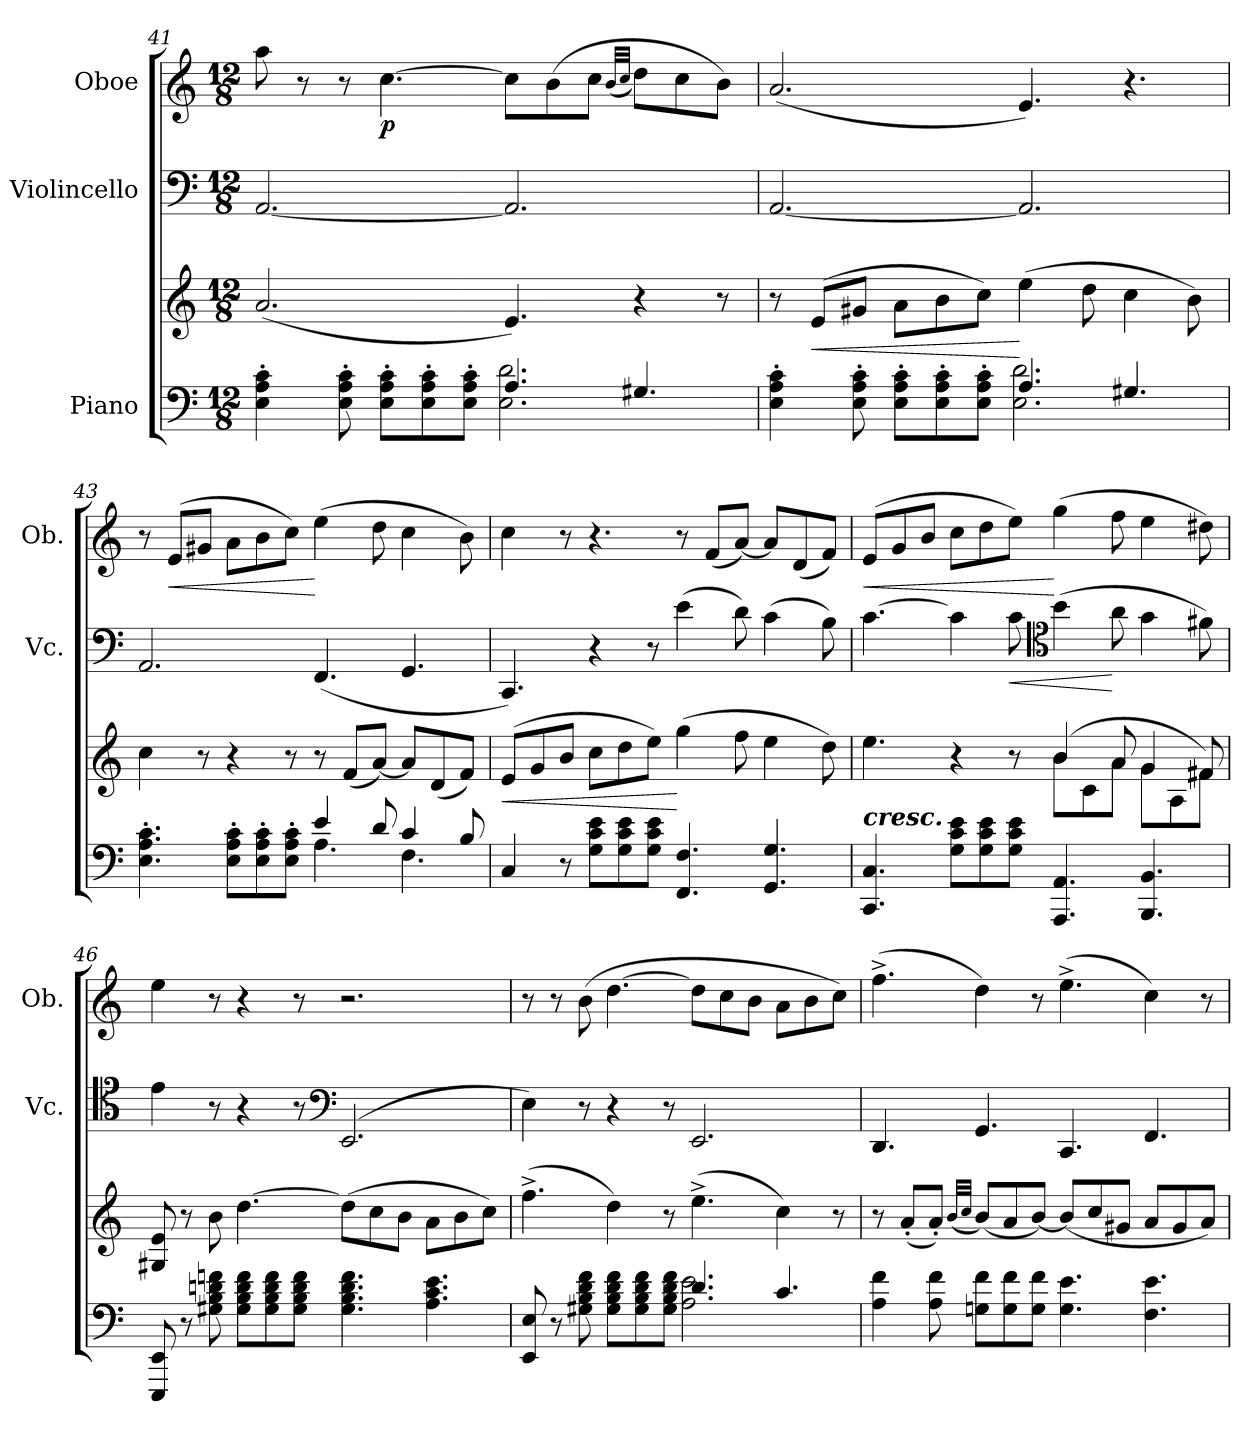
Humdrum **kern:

**kern	**kern	**dynam	**kern	**dynam	**kern	**dynam
*part3	*part3	*part3	*part2	*part2	*part1	*part1
*staff4	*staff3	*staff3/4	*staff2	*staff2	*staff1	*staff1
*I"Piano	*	*	*I"Violincello	*	*I"Oboe	*
*	*	*	*I'Vc.	*	*I'Ob.	*
*clefF4	*clefG2	*	*clefF4	*	*clefG2	*
*k[]	*k[]	*	*k[]	*	*k[]	*
*M12/8	*M12/8	*	*M12/8	*	*M12/8	*
=41	=41	=41	=41	=41	=41	=41
*^	*	*	*	*	*	*
4E\' 4A\' 4c\'	4ryy	(<2.a/	.	[2.AA/	.	8aa\	.
.	.	.	.	.	.	8r	.
8E\' 8A\' 8c\'	8ryy	.	.	.	.	8r	.
!	!	!	!	!	!	!	!LO:DY:b
8E\' 8A\' 8c\'L	8ryy	.	.	.	.	[4.cc\	p
8E\' 8A\' 8c\'	8ryy	.	.	.	.	.	.
8E\' 8A\' 8c\'J	8ryy	.	.	.	.	.	.
4.A/	2.E\ 2.d\	4.e/)	.	2.AA/]	.	8cc\L]	.
.	.	.	.	.	.	(>8b\	.
.	.	.	.	.	.	8cc\J	.
.	.	.	.	.	.	(<32qb/LLL	.
.	.	.	.	.	.	32qcc/JJJ	.
4.G#X/	.	4r	.	.	.	8dd\L)	.
.	.	.	.	.	.	8cc\	.
.	.	8r	.	.	.	8b\J)	.
=42	=42	=42	=42	=42	=42	=42	=42
4E\' 4A\' 4c\'	4rBByy	8r	.	[2.AA/	.	(<2.a/	.
!	!	!	!LO:HP:b	!	!	!	!
.	.	(>8e/L	<	.	.	.	.
8E\' 8A\' 8c\'	8ryy	8g#X/J	.	.	.	.	.
8E\' 8A\' 8c\'L	8rBByy	8a\L	.	.	.	.	.
8E\' 8A\' 8c\'	8ryy	8b\	.	.	.	.	.
8E\' 8A\' 8c\'J	8ryy	8cc\J)	.	.	.	.	.
4.A/	2.E\ 2.d\	(>4ee\	[	2.AA/]	.	4.e/)	.
.	.	8dd\	.	.	.	.	.
4.G#X/	.	4cc\	.	.	.	4.r	.
.	.	8b\)	.	.	.	.	.
=43	=43	=43	=43	=43	=43	=43	=43
4.E\' 4.A\' 4.c\'	4.ryy	4cc\	.	2.AA/	.	8r	.
!	!	!	!	!	!	!	!LO:HP:b
.	.	.	.	.	.	(>8e/L	<
.	.	8r	.	.	.	8g#X/J	.
8E\' 8A\' 8c\'L	8ryy	4r	.	.	.	8a\L	.
8E\' 8A\' 8c\'	8ryy	.	.	.	.	8b\	.
8E\' 8A\' 8c\'J	8ryy	8r	.	.	.	8cc\J)	.
4e/	4.A\	8r	.	(<4.FF/	.	(>4ee\	[
.	.	(<8f/L	.	.	.	.	.
8d/	.	[8a/J)	.	.	.	8dd\	.
4c/	4.F\	8a/L]	.	4.GG/	.	4cc\	.
.	.	(<8d/	.	.	.	.	.
8B/	.	8f/J)	.	.	.	8b\)	.
*v	*v	*	*	*	*	*	*
!!LO:PB:g=z
=44	=44	=44	=44	=44	=44	=44
!	!	!LO:HP:b	!	!	!	!
4C/	(>8e/L	<	4.CC/)	.	4cc\	.
.	8g/	.	.	.	.	.
8r	8b/J	.	.	.	8r	.
8G\ 8c\ 8e\L	8cc\L	.	4r	.	4.r	.
8G\ 8c\ 8e\	8dd\	.	.	.	.	.
8G\ 8c\ 8e\J	8ee\J)	.	8r	.	.	.
4.FF/ 4.F/	(>4gg\	[	(>4e\	.	8r	.
.	.	.	.	.	(<8f/L	.
.	8ff\	.	8d\)	.	[8a/J)	.
4.GG/ 4.G/	4ee\	.	(>4c\	.	8a/L]	.
.	.	.	.	.	(<8d/	.
.	8dd\)	.	8B\)	.	8f/J)	.
=45	=45	=45	=45	=45	=45	=45
*	*^	*	*	*	*	*
!LO:TX:a:Bi:t=cresc.	!	!	!	!	!	!	!
!	!	!	!	!	!	!	!LO:HP:b
4.CC/ 4.C/	4.ee\	4.ryy	.	[4.c\	.	(>8e/L	<
.	.	.	.	.	.	8g/	.
.	.	.	.	.	.	8b/J	.
8G\ 8c\ 8e\L	4r	4ryy	.	4c\]	.	8cc\L	.
8G\ 8c\ 8e\	.	.	.	.	.	8dd\	.
!	!	!	!	!	!LO:HP:b	!	!
8G\ 8c\ 8e\J	8r	8ryy	.	8c\	<	8ee\J)	.
*	*	*	*	*clefC4	*	*	*
4.AAA/ 4.AA/	(>4b/	8b\L	.	(>4b\	.	(>4gg\	[
.	.	8c\	.	.	.	.	.
.	8a/	8a\J	.	8a\	[	8ff\	.
4.BBB/ 4.BB/	4g/	8g\L	.	4g\	.	4ee\	.
.	.	8A\	.	.	.	.	.
.	8f#X/)	8f#\J	.	8f#X\)	.	8dd#X\)	.
*	*v	*v	*	*	*	*	*
=46	=46	=46	=46	=46	=46	=46
8EEE/ 8EE/	8G#X/ 8e/	.	4e\	.	4ee\	.
8r	8r	.	.	.	.	.
8G#X\ 8B\ 8dn\ 8fn\	8b\	.	8r	.	8r	.
8G#\ 8B\ 8d\ 8f\L	[4.dd\	.	4r	.	4r	.
8G#\ 8B\ 8d\ 8f\	.	.	.	.	.	.
8G#\ 8B\ 8d\ 8f\J	.	.	8r	.	8r	.
*	*	*	*clefF4	*	*	*
4.G#\ 4.B\ 4.d\ 4.f\	(>8dd\L]	.	(<2.EE/	.	2.r	.
.	8cc\	.	.	.	.	.
.	8b\J	.	.	.	.	.
4.A\ 4.c\ 4.e\	8a\L	.	.	.	.	.
.	8b\	.	.	.	.	.
.	8cc\J)	.	.	.	.	.
=47	=47	=47	=47	=47	=47	=47
*^	*	*	*	*	*	*
8EE/ 8E/	8ryy	(>4.ff^\	.	4E\)	.	8r	.
8r	8ryy	.	.	.	.	8r	.
8G#X\ 8B\ 8d\ 8f\	8ryy	.	.	8r	.	(>8b\	.
8G#\ 8B\ 8d\ 8f\L	8ryy	4dd\)	.	4r	.	[4.dd\	.
8G#\ 8B\ 8d\ 8f\	8ryy	.	.	.	.	.	.
8G#\ 8B\ 8d\ 8f\J	8ryy	8r	.	8r	.	.	.
4.d/	2.A\ 2.e\	(>4.ee^\	.	2.EE/	.	8dd\L]	.
.	.	.	.	.	.	8cc\	.
.	.	.	.	.	.	8b\J	.
4.c/	.	4cc\)	.	.	.	8a\L	.
.	.	.	.	.	.	8b\	.
.	.	8r	.	.	.	8cc\J)	.
*v	*v	*	*	*	*	*	*
!!LO:LB:g=z
=48	=48	=48	=48	=48	=48	=48
4A\ 4f\	8r	.	4.DD/	.	(>4.ff^\	.
.	(<8a'/L	.	.	.	.	.
8A\ 8f\	8a'/J)	.	.	.	.	.
.	(<32qb/LLL	.	.	.	.	.
.	32qcc/JJJ	.	.	.	.	.
8Gn\ 8f\L	(<8b/L)	.	4.GG/	.	4dd\)	.
8G\ 8f\	8a/	.	.	.	.	.
8G\ 8f\J	[8b/J)	.	.	.	8r	.
4.G\ 4.e\	(<8b/L]	.	4.CC/	.	(>4.ee^\	.
.	8cc/	.	.	.	.	.
.	8g#X/J	.	.	.	.	.
4.F\ 4.e\	8a/L	.	4.FF/	.	4cc\)	.
.	8g#/	.	.	.	.	.
.	8a/J)	.	.	.	8r	.
=	=	=	=	=	=	=
*-	*-	*-	*-	*-	*-	*-
